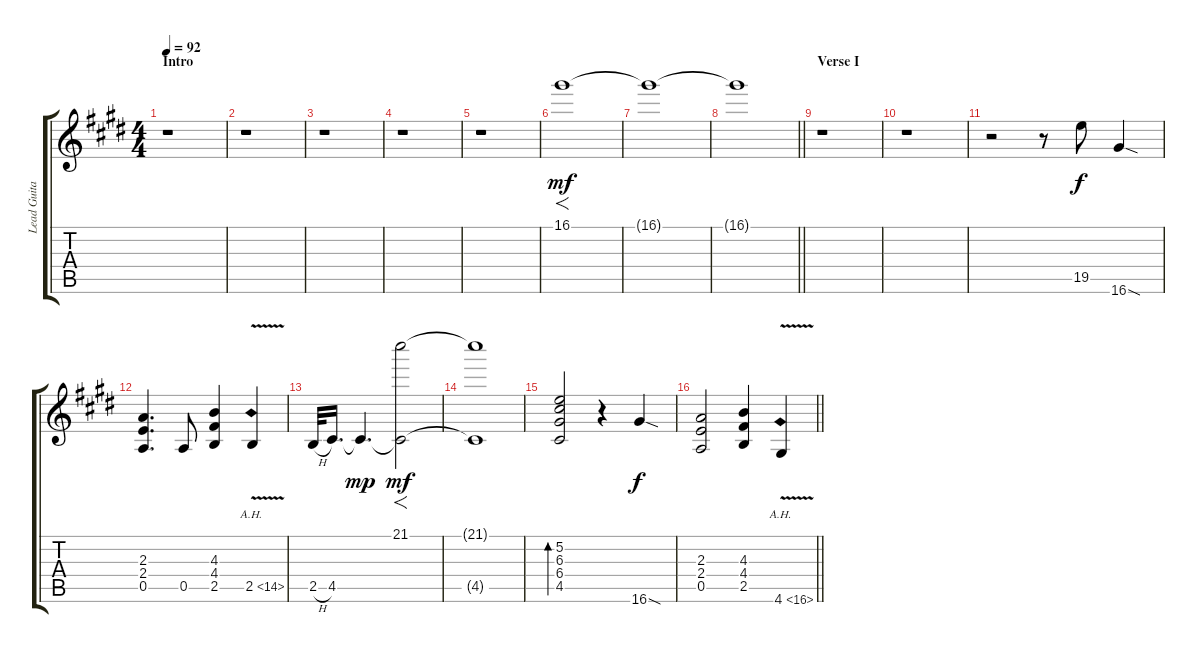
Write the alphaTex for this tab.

\track ("Lead Guitar" "Lead Guita") {instrument distortionguitar}
\staff {score tabs}
\tuning (E4 B3 G3 D3 A2 E2) {hide}
\ts (4 4)
\section ("" "Intro")
\tempo 92
\clef g2
\ks e
r.1{dy mf instrument distortionguitar} |
r.1 |
r.1 |
r.1 |
r.1 |
16.1.1{f} |
16.1{t}.1 |
\barLineRight lightlight
16.1{t}.1 |
\section ("" "Verse I")
r.1 |
r.1 |
r.2 r.8 19.5.8{dy f} 16.6{sod}.4 |
(2.3 2.4 0.5).4{d} 0.5.8 (4.3 4.4 2.5).4 2.5{ah 12 v}.4 |
2.5{h}.32 4.5.16{d} 4.5{t}.4{d dy mp} (21.1 4.5{t}).2{f dy mf} |
(21.1{t} 4.5{t}).1 |
(5.2 6.3 6.4 4.5).2{bd 30} r.4 16.6{sod}.4{dy f} |
\barLineRight lightlight
(2.3 2.4 0.5).2 (4.3 4.4 2.5).4 4.6{ah 12 v}.4
